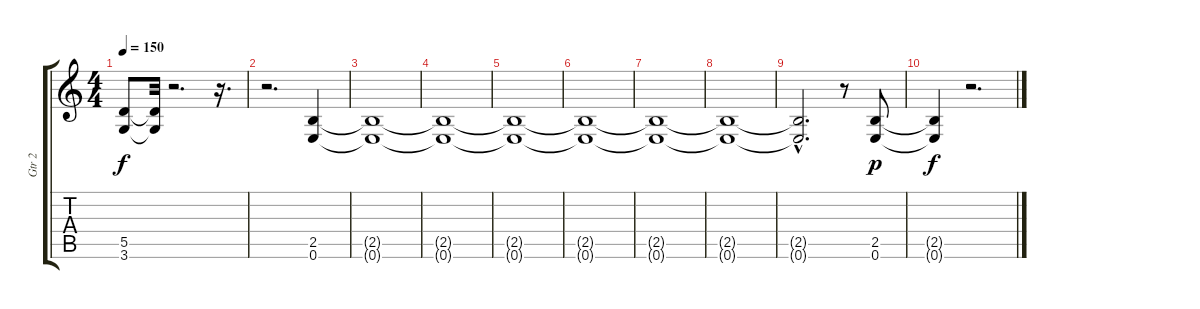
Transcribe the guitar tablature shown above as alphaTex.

\track ("Gtr 2" "Gtr 2") {instrument distortionguitar}
\staff {score tabs}
\tuning (E4 B3 G3 D3 A2 E2) {hide}
\ts (4 4)
\tempo 150
\clef g2
\ks c
(5.5 3.6).8{dy f} (5.5{t} 3.6{t}).32 r.2{d} r.16{d} |
r.2{d} (2.5 0.6).4 |
(2.5{t} 0.6{t}).1 |
(2.5{t} 0.6{t}).1 |
(2.5{t} 0.6{t}).1 |
(2.5{t} 0.6{t}).1 |
(2.5{t} 0.6{t}).1 |
(2.5{t} 0.6{t}).1 |
(2.5{hac t} 0.6{hac t}).2{d} r.8 (2.5 0.6).8{dy p} |
(2.5{t} 0.6{t}).4{dy f} r.2{d}
